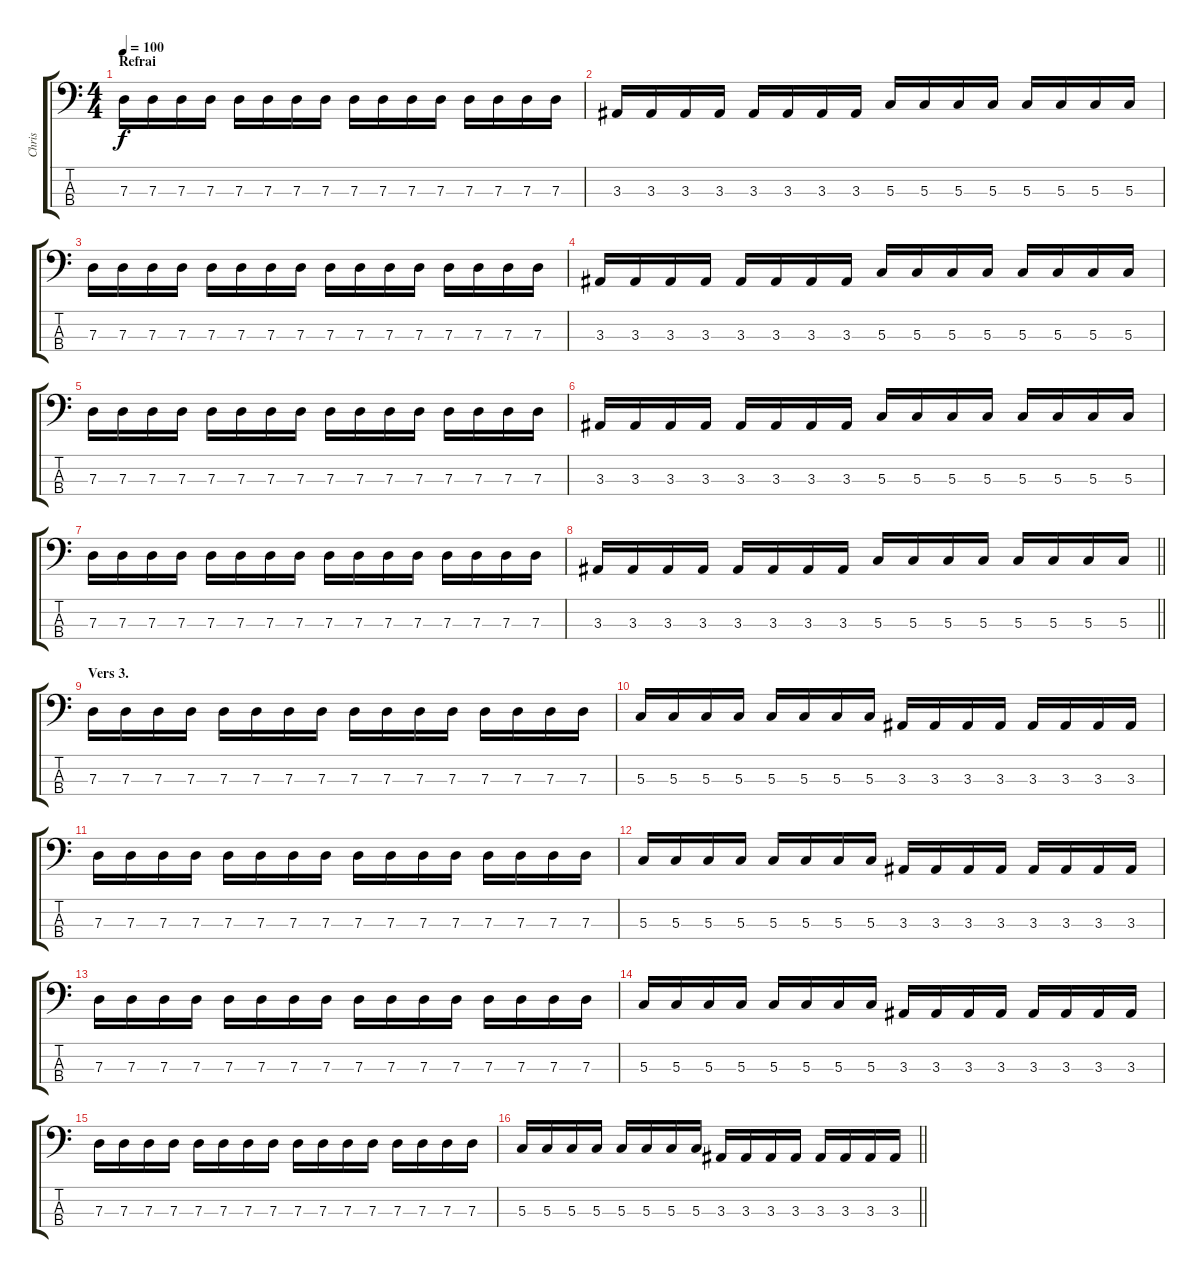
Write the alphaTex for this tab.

\track ("Chris" "Chris") {instrument electricbassfinger}
\staff {score tabs}
\tuning (F2 C2 G1 D1) {hide}
\ts (4 4)
\section ("" "Refrai")
\tempo 100
\clef f4
\ks c
7.3.16{dy f} 7.3.16 7.3.16 7.3.16 7.3.16 7.3.16 7.3.16 7.3.16 7.3.16 7.3.16 7.3.16 7.3.16 7.3.16 7.3.16 7.3.16 7.3.16 |
3.3.16 3.3.16 3.3.16 3.3.16 3.3.16 3.3.16 3.3.16 3.3.16 5.3.16 5.3.16 5.3.16 5.3.16 5.3.16 5.3.16 5.3.16 5.3.16 |
7.3.16 7.3.16 7.3.16 7.3.16 7.3.16 7.3.16 7.3.16 7.3.16 7.3.16 7.3.16 7.3.16 7.3.16 7.3.16 7.3.16 7.3.16 7.3.16 |
3.3.16 3.3.16 3.3.16 3.3.16 3.3.16 3.3.16 3.3.16 3.3.16 5.3.16 5.3.16 5.3.16 5.3.16 5.3.16 5.3.16 5.3.16 5.3.16 |
7.3.16 7.3.16 7.3.16 7.3.16 7.3.16 7.3.16 7.3.16 7.3.16 7.3.16 7.3.16 7.3.16 7.3.16 7.3.16 7.3.16 7.3.16 7.3.16 |
3.3.16 3.3.16 3.3.16 3.3.16 3.3.16 3.3.16 3.3.16 3.3.16 5.3.16 5.3.16 5.3.16 5.3.16 5.3.16 5.3.16 5.3.16 5.3.16 |
7.3.16 7.3.16 7.3.16 7.3.16 7.3.16 7.3.16 7.3.16 7.3.16 7.3.16 7.3.16 7.3.16 7.3.16 7.3.16 7.3.16 7.3.16 7.3.16 |
\barLineRight lightlight
3.3.16 3.3.16 3.3.16 3.3.16 3.3.16 3.3.16 3.3.16 3.3.16 5.3.16 5.3.16 5.3.16 5.3.16 5.3.16 5.3.16 5.3.16 5.3.16 |
\section ("" "Vers 3.")
7.3.16 7.3.16 7.3.16 7.3.16 7.3.16 7.3.16 7.3.16 7.3.16 7.3.16 7.3.16 7.3.16 7.3.16 7.3.16 7.3.16 7.3.16 7.3.16 |
5.3.16 5.3.16 5.3.16 5.3.16 5.3.16 5.3.16 5.3.16 5.3.16 3.3.16 3.3.16 3.3.16 3.3.16 3.3.16 3.3.16 3.3.16 3.3.16 |
7.3.16 7.3.16 7.3.16 7.3.16 7.3.16 7.3.16 7.3.16 7.3.16 7.3.16 7.3.16 7.3.16 7.3.16 7.3.16 7.3.16 7.3.16 7.3.16 |
5.3.16 5.3.16 5.3.16 5.3.16 5.3.16 5.3.16 5.3.16 5.3.16 3.3.16 3.3.16 3.3.16 3.3.16 3.3.16 3.3.16 3.3.16 3.3.16 |
7.3.16 7.3.16 7.3.16 7.3.16 7.3.16 7.3.16 7.3.16 7.3.16 7.3.16 7.3.16 7.3.16 7.3.16 7.3.16 7.3.16 7.3.16 7.3.16 |
5.3.16 5.3.16 5.3.16 5.3.16 5.3.16 5.3.16 5.3.16 5.3.16 3.3.16 3.3.16 3.3.16 3.3.16 3.3.16 3.3.16 3.3.16 3.3.16 |
7.3.16 7.3.16 7.3.16 7.3.16 7.3.16 7.3.16 7.3.16 7.3.16 7.3.16 7.3.16 7.3.16 7.3.16 7.3.16 7.3.16 7.3.16 7.3.16 |
\barLineRight lightlight
5.3.16 5.3.16 5.3.16 5.3.16 5.3.16 5.3.16 5.3.16 5.3.16 3.3.16 3.3.16 3.3.16 3.3.16 3.3.16 3.3.16 3.3.16 3.3.16
